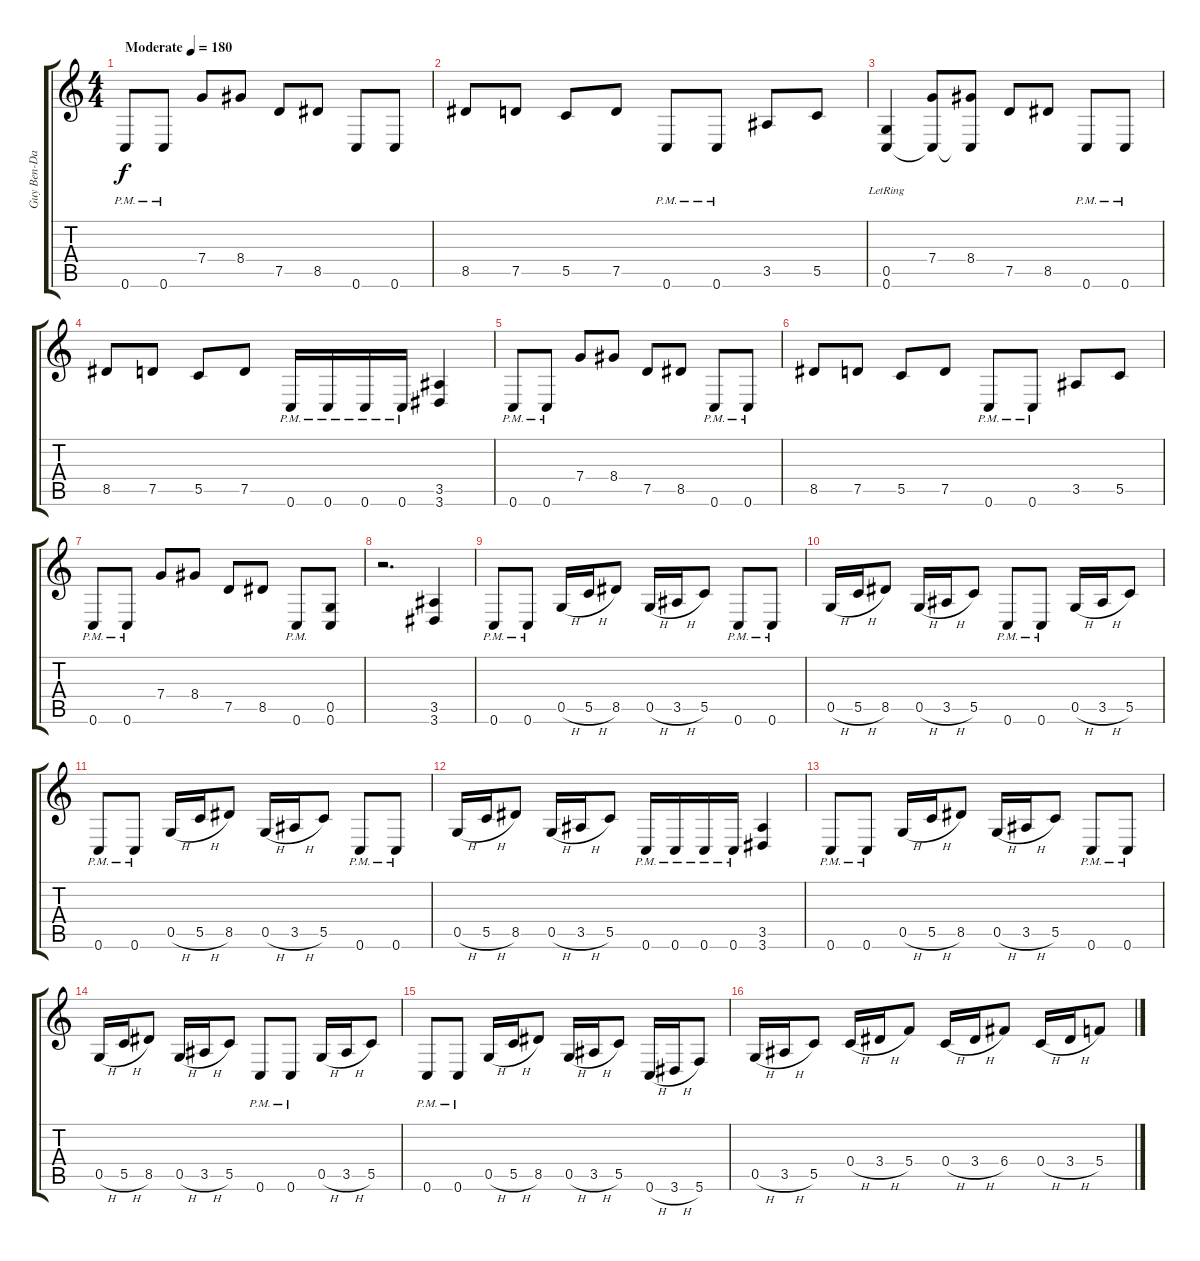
\track ("Guy Ben-David" "Guy Ben-Da") {instrument distortionguitar}
\staff {score tabs}
\tuning (D4 A3 F3 C3 G2 C2) {hide}
\ts (4 4)
\tempo (180 "Moderate")
\clef g2
\ks c
0.6{pm}.8{dy f instrument distortionguitar} 0.6{pm}.8 7.4.8 8.4.8 7.5.8 8.5.8 0.6.8 0.6.8 |
8.5.8 7.5.8 5.5.8 7.5.8 0.6{pm}.8 0.6{pm}.8 3.5.8 5.5.8 |
(0.5 0.6{lr}).4 (7.4 0.6{t}).8 (8.4 0.6{t}).8 7.5.8 8.5.8 0.6{pm}.8 0.6{pm}.8 |
8.5.8 7.5.8 5.5.8 7.5.8 0.6{pm}.16 0.6{pm}.16 0.6{pm}.16 0.6{pm}.16 (3.5 3.6).4 |
0.6{pm}.8 0.6{pm}.8 7.4.8 8.4.8 7.5.8 8.5.8 0.6{pm}.8 0.6{pm}.8 |
8.5.8 7.5.8 5.5.8 7.5.8 0.6{pm}.8 0.6{pm}.8 3.5.8 5.5.8 |
0.6{pm}.8 0.6{pm}.8 7.4.8 8.4.8 7.5.8 8.5.8 0.6{pm}.8 (0.5 0.6).8 |
r.2{d} (3.5 3.6).4 |
0.6{pm}.8 0.6{pm}.8 0.5{h}.16 5.5{h}.16 8.5.8 0.5{h}.16 3.5{h}.16 5.5.8 0.6{pm}.8 0.6{pm}.8 |
0.5{h}.16 5.5{h}.16 8.5.8 0.5{h}.16 3.5{h}.16 5.5.8 0.6{pm}.8 0.6{pm}.8 0.5{h}.16 3.5{h}.16 5.5.8 |
0.6{pm}.8 0.6{pm}.8 0.5{h}.16 5.5{h}.16 8.5.8 0.5{h}.16 3.5{h}.16 5.5.8 0.6{pm}.8 0.6{pm}.8 |
0.5{h}.16 5.5{h}.16 8.5.8 0.5{h}.16 3.5{h}.16 5.5.8 0.6{pm}.16 0.6{pm}.16 0.6{pm}.16 0.6{pm}.16 (3.5 3.6).4 |
0.6{pm}.8 0.6{pm}.8 0.5{h}.16 5.5{h}.16 8.5.8 0.5{h}.16 3.5{h}.16 5.5.8 0.6{pm}.8 0.6{pm}.8 |
0.5{h}.16 5.5{h}.16 8.5.8 0.5{h}.16 3.5{h}.16 5.5.8 0.6{pm}.8 0.6{pm}.8 0.5{h}.16 3.5{h}.16 5.5.8 |
0.6{pm}.8 0.6{pm}.8 0.5{h}.16 5.5{h}.16 8.5.8 0.5{h}.16 3.5{h}.16 5.5.8 0.6{h}.16 3.6{h}.16 5.6.8 |
0.5{h}.16 3.5{h}.16 5.5.8 0.4{h}.16 3.4{h}.16 5.4.8 0.4{h}.16 3.4{h}.16 6.4.8 0.4{h}.16 3.4{h}.16 5.4.8
